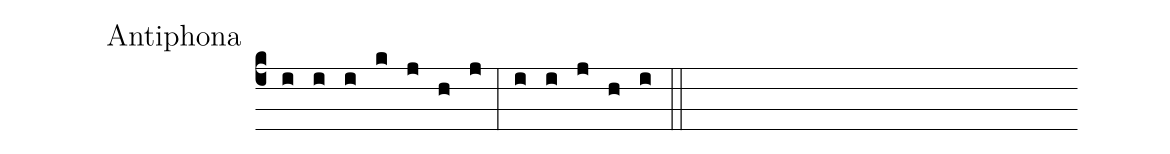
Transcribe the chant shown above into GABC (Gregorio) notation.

office-part: Antiphona;
%%
 (c4i) (i) (i) (k) (j) (h) (j) (:) (i) (i) (j) (h) (i)  (::)
